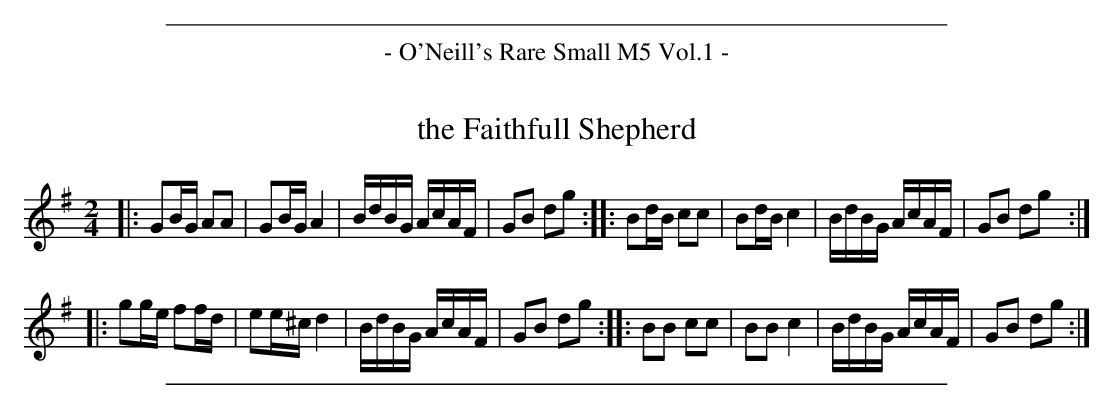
X:1
T: the Faithfull Shepherd
M: 2/4
L: 1/16
K: G
|:\
G2BG A2A2 | G2BG  A4 | BdBG AcAF | G2B2 d2g2 ::\
B2dB c2c2 | B2dB  c4 | BdBG AcAF | G2B2 d2g2 ::
g2ge f2fd | e2e^c d4 | BdBG AcAF | G2B2 d2g2 ::\
B2B2 c2c2 | B2B2  c4 | BdBG AcAF | G2B2 d2g2 :|
